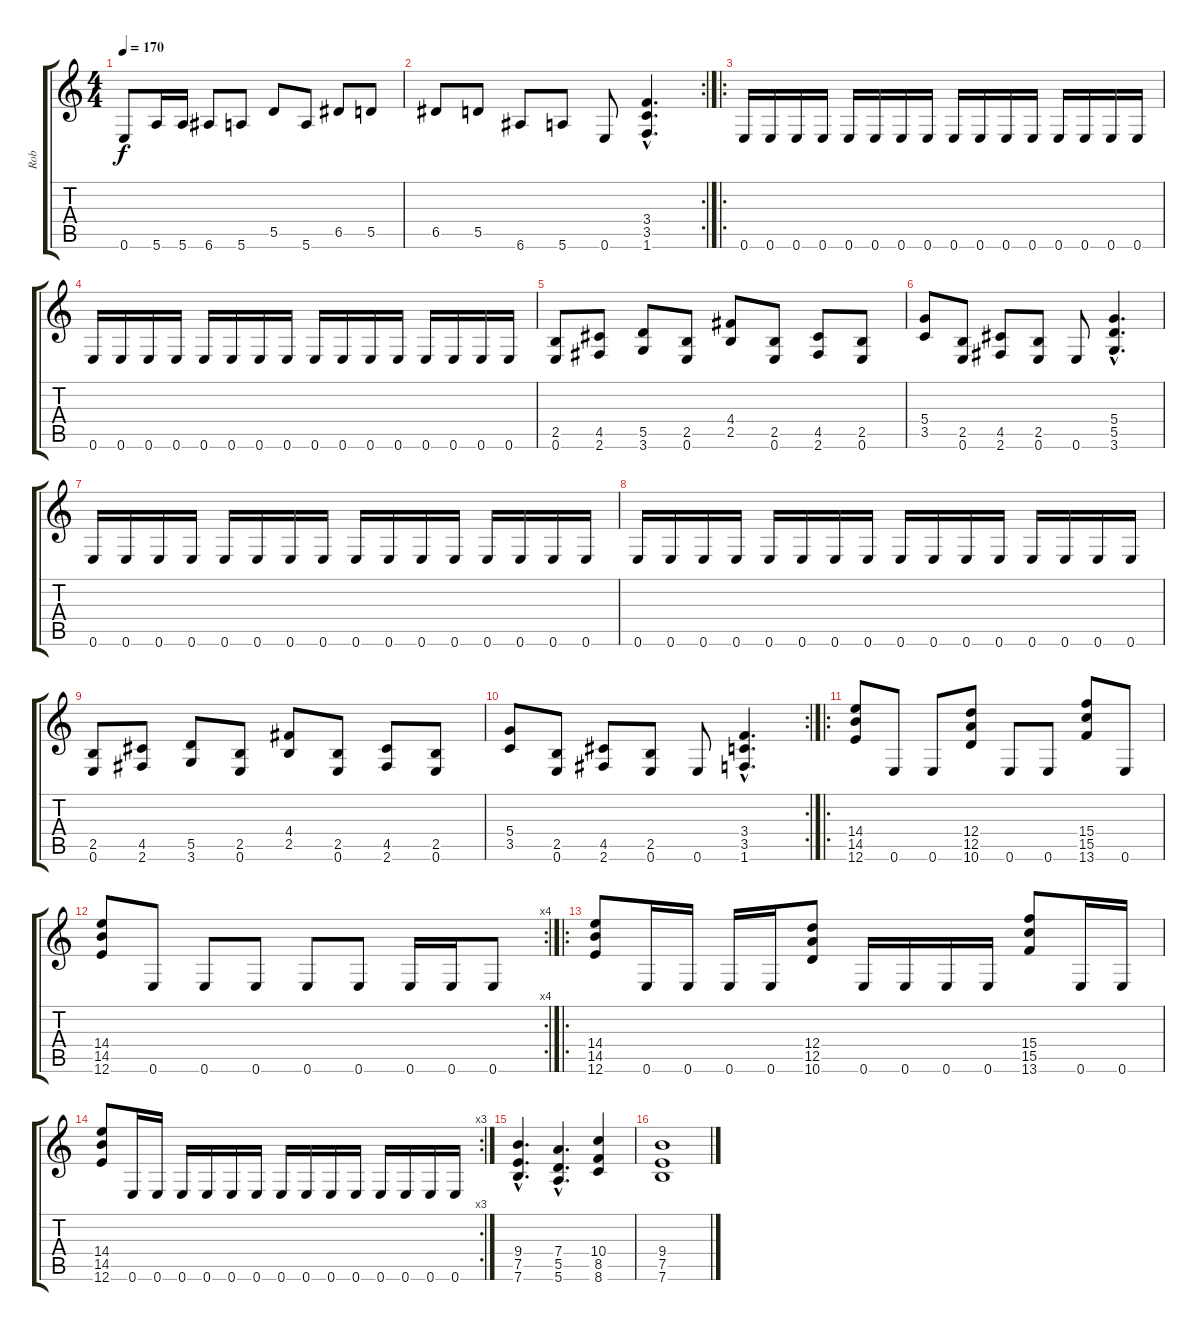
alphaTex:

\track ("Rob" "Rob") {instrument distortionguitar}
\staff {score tabs}
\tuning (E4 B3 G3 D3 A2 E2) {hide}
\ts (4 4)
\tempo 170
\clef g2
\ks c
0.6.8{dy f} 5.6.16 5.6.16 6.6.8 5.6.8 5.5.8 5.6.8 6.5.8 5.5.8 |
\rc 2
6.5.8 5.5.8 6.6.8 5.6.8 0.6.8 (3.4{hac} 3.5{hac} 1.6{hac}).4{d} |
\ro
0.6.16 0.6.16 0.6.16 0.6.16 0.6.16 0.6.16 0.6.16 0.6.16 0.6.16 0.6.16 0.6.16 0.6.16 0.6.16 0.6.16 0.6.16 0.6.16 |
0.6.16 0.6.16 0.6.16 0.6.16 0.6.16 0.6.16 0.6.16 0.6.16 0.6.16 0.6.16 0.6.16 0.6.16 0.6.16 0.6.16 0.6.16 0.6.16 |
(2.5 0.6).8 (4.5 2.6).8 (5.5 3.6).8 (2.5 0.6).8 (4.4 2.5).8 (2.5 0.6).8 (4.5 2.6).8 (2.5 0.6).8 |
(5.4 3.5).8 (2.5 0.6).8 (4.5 2.6).8 (2.5 0.6).8 0.6.8 (5.4{hac} 5.5{hac} 3.6{hac}).4{d} |
0.6.16 0.6.16 0.6.16 0.6.16 0.6.16 0.6.16 0.6.16 0.6.16 0.6.16 0.6.16 0.6.16 0.6.16 0.6.16 0.6.16 0.6.16 0.6.16 |
0.6.16 0.6.16 0.6.16 0.6.16 0.6.16 0.6.16 0.6.16 0.6.16 0.6.16 0.6.16 0.6.16 0.6.16 0.6.16 0.6.16 0.6.16 0.6.16 |
(2.5 0.6).8 (4.5 2.6).8 (5.5 3.6).8 (2.5 0.6).8 (4.4 2.5).8 (2.5 0.6).8 (4.5 2.6).8 (2.5 0.6).8 |
\rc 2
(5.4 3.5).8 (2.5 0.6).8 (4.5 2.6).8 (2.5 0.6).8 0.6.8 (3.4{hac} 3.5{hac} 1.6{hac}).4{d} |
\ro
(14.4 14.5 12.6).8 0.6.8 0.6.8 (12.4 12.5 10.6).8 0.6.8 0.6.8 (15.4 15.5 13.6).8 0.6.8 |
\rc 4
(14.4 14.5 12.6).8 0.6.8 0.6.8 0.6.8 0.6.8 0.6.8 0.6.16 0.6.16 0.6.8 |
\ro
(14.4 14.5 12.6).8 0.6.16 0.6.16 0.6.16 0.6.16 (12.4 12.5 10.6).8 0.6.16 0.6.16 0.6.16 0.6.16 (15.4 15.5 13.6).8 0.6.16 0.6.16 |
\rc 3
(14.4 14.5 12.6).8 0.6.16 0.6.16 0.6.16 0.6.16 0.6.16 0.6.16 0.6.16 0.6.16 0.6.16 0.6.16 0.6.16 0.6.16 0.6.16 0.6.16 |
(9.4{hac} 7.5{hac} 7.6{hac}).4{d} (7.4{hac} 5.5{hac} 5.6{hac}).4{d} (10.4 8.5 8.6).4 |
(9.4 7.5 7.6).1
